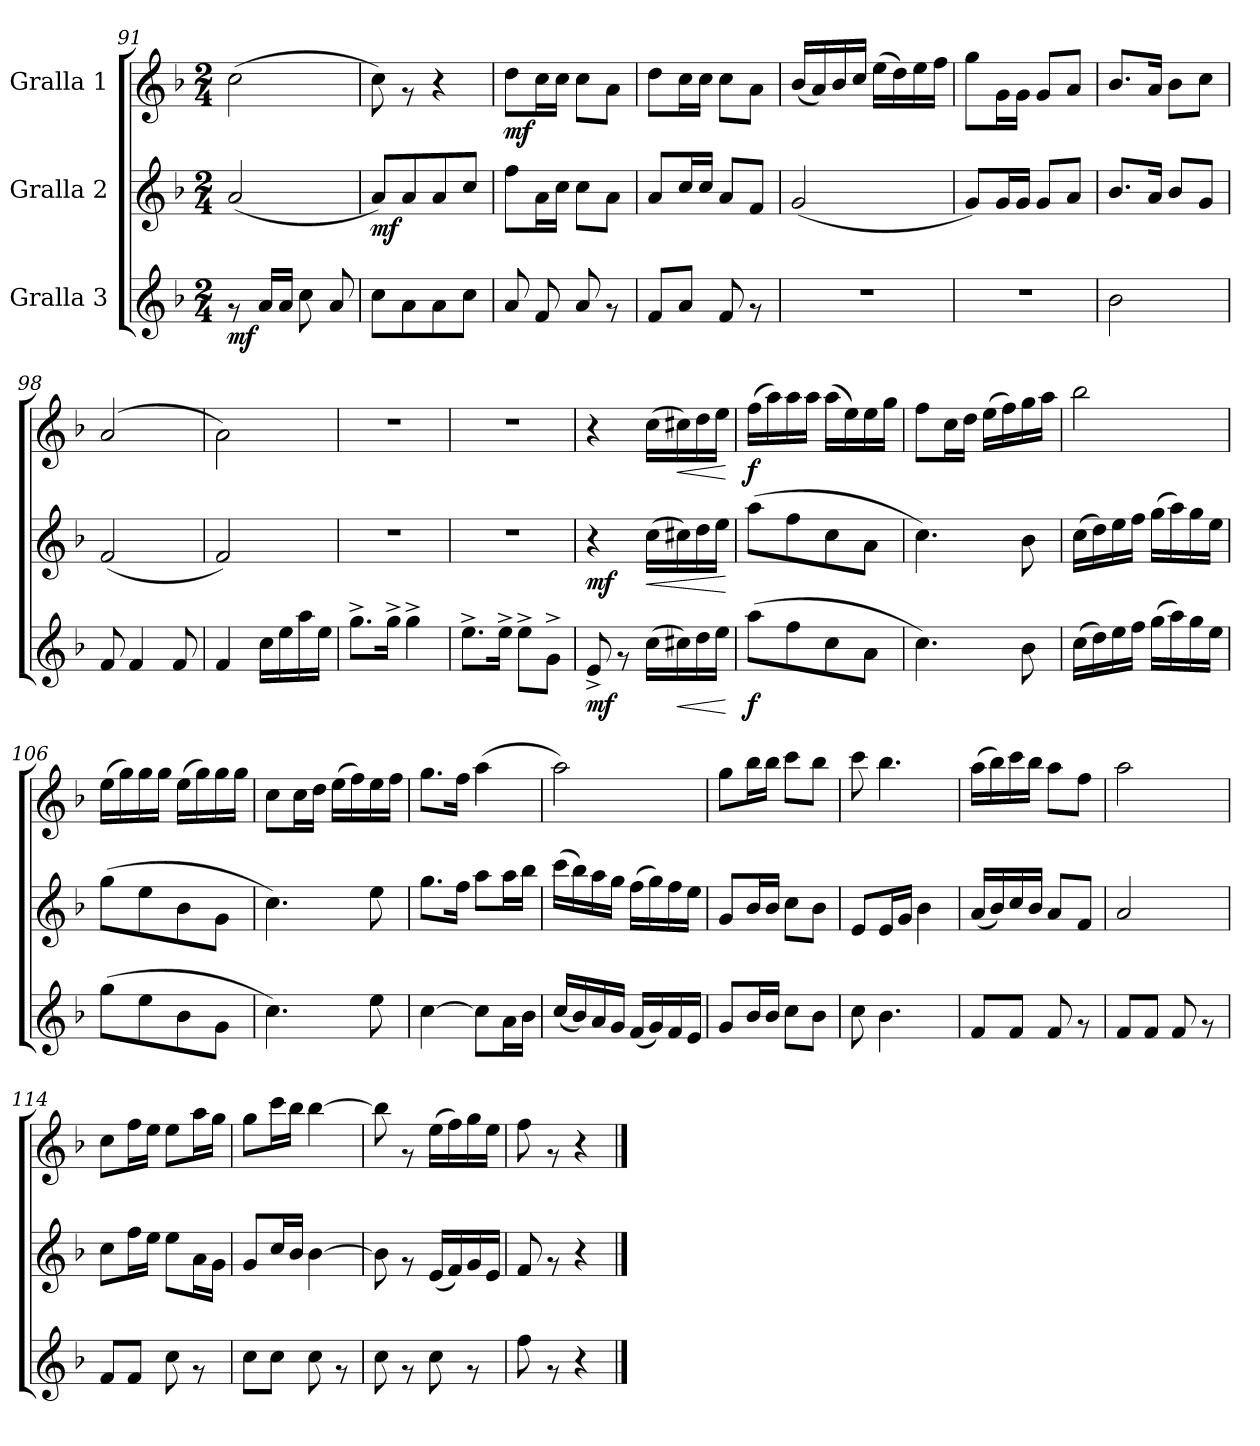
**kern	**dynam	**kern	**dynam	**kern	**dynam
*part3	*part3	*part2	*part2	*part1	*part1
*staff3	*staff3	*staff2	*staff2	*staff1	*staff1
*I"Gralla 3	*	*I"Gralla 2	*	*I"Gralla 1	*
*clefG2	*	*clefG2	*	*clefG2	*
*k[b-]	*	*k[b-]	*	*k[b-]	*
*F:	*	*F:	*	*F:	*
*M2/4	*	*M2/4	*	*M2/4	*
=91	=91	=91	=91	=91	=91
!	!LO:DY:b	!	!	!	!
8rg	mf	(<2a/	.	(>2cc\	.
16a/LL	.	.	.	.	.
16a/JJ	.	.	.	.	.
8cc\	.	.	.	.	.
8a/	.	.	.	.	.
=92	=92	=92	=92	=92	=92
!	!	!	!LO:DY:b	!	!
8cc\L	.	8a/L)	mf	8cc\)	.
8a\	.	8a/	.	8rg	.
8a\	.	8a/	.	4r	.
8cc\J	.	8cc/J	.	.	.
=93	=93	=93	=93	=93	=93
!	!	!	!	!	!LO:DY:b
8a/	.	8ff\L	.	8dd\L	mf
8f/	.	16a\L	.	16cc\L	.
.	.	16cc\JJ	.	16cc\JJ	.
8a/	.	8cc\L	.	8cc\L	.
8rg	.	8a\J	.	8a\J	.
=94	=94	=94	=94	=94	=94
8f/L	.	8a/L	.	8dd\L	.
8a/J	.	16cc/L	.	16cc\L	.
.	.	16cc/JJ	.	16cc\JJ	.
8f/	.	8a/L	.	8cc\L	.
8rg	.	8f/J	.	8a\J	.
!!LO:LB:g=z
=95	=95	=95	=95	=95	=95
2r	.	(<2g/	.	(<16b-/LL	.
.	.	.	.	16a/)	.
.	.	.	.	16b-/	.
.	.	.	.	16cc/JJ	.
.	.	.	.	(>16ee\LL	.
.	.	.	.	16dd\)	.
.	.	.	.	16ee\	.
.	.	.	.	16ff\JJ	.
=96	=96	=96	=96	=96	=96
2r	.	8g/L)	.	8gg\L	.
.	.	16g/L	.	16g\L	.
.	.	16g/JJ	.	16g\JJ	.
.	.	8g/L	.	8g/L	.
.	.	8a/J	.	8a/J	.
=97	=97	=97	=97	=97	=97
2b-\	.	8.b-/L	.	8.b-/L	.
.	.	16a/Jk	.	16a/Jk	.
.	.	8b-/L	.	8b-\L	.
.	.	8g/J	.	8cc\J	.
=98	=98	=98	=98	=98	=98
8f/	.	(<2f/	.	(>2a/	.
4f/	.	.	.	.	.
8f/	.	.	.	.	.
=99	=99	=99	=99	=99	=99
4f/	.	2f/)	.	2a\)	.
16cc\LL	.	.	.	.	.
16ee\	.	.	.	.	.
16aa\	.	.	.	.	.
16ee\JJ	.	.	.	.	.
=100	=100	=100	=100	=100	=100
8.gg^\L	.	2r	.	2r	.
16gg^\Jk	.	.	.	.	.
4gg^\	.	.	.	.	.
=101	=101	=101	=101	=101	=101
8.ee^\L	.	2r	.	2r	.
16ee^\Jk	.	.	.	.	.
8ee^\L	.	.	.	.	.
8g^\J	.	.	.	.	.
=102	=102	=102	=102	=102	=102
!	!LO:DY:b	!	!LO:DY:b	!	!
8e^/	mf	4r	mf	4r	.
8rg	.	.	.	.	.
!	!	!	!LO:HP:b	!	!
(>16cc\LL	.	(>16cc\LL	<	(>16cc\LL	.
!	!LO:HP:b	!	!	!	!LO:HP:b
16cc#X\)	<	16cc#X\)	.	16cc#X\)	<
16dd\	.	16dd\	.	16dd\	.
16ee\JJ	.	16ee\JJ	.	16ee\JJ	.
.	[	.	[	.	[
!!LO:LB:g=z
=103	=103	=103	=103	=103	=103
!	!LO:DY:b	!	!	!	!LO:DY:b
(>8aa\L	f	(>8aa\L	.	(>16ff\LL	f
.	.	.	.	16aa\)	.
8ff\	.	8ff\	.	16aa\	.
.	.	.	.	16aa\JJ	.
8cc\	.	8cc\	.	(>16aa\LL	.
.	.	.	.	16ee\)	.
8a\J	.	8a\J	.	16ee\	.
.	.	.	.	16gg\JJ	.
=104	=104	=104	=104	=104	=104
4.cc\)	.	4.cc\)	.	8ff\L	.
.	.	.	.	16cc\L	.
.	.	.	.	16dd\JJ	.
.	.	.	.	(>16ee\LL	.
.	.	.	.	16ff\)	.
8b-\	.	8b-\	.	16gg\	.
.	.	.	.	16aa\JJ	.
=105	=105	=105	=105	=105	=105
(>16cc\LL	.	(>16cc\LL	.	2bb-\	.
16dd\)	.	16dd\)	.	.	.
16ee\	.	16ee\	.	.	.
16ff\JJ	.	16ff\JJ	.	.	.
(>16gg\LL	.	(>16gg\LL	.	.	.
16aa\)	.	16aa\)	.	.	.
16gg\	.	16gg\	.	.	.
16ee\JJ	.	16ee\JJ	.	.	.
=106	=106	=106	=106	=106	=106
(>8gg\L	.	(>8gg\L	.	(>16ee\LL	.
.	.	.	.	16gg\)	.
8ee\	.	8ee\	.	16gg\	.
.	.	.	.	16gg\JJ	.
8b-\	.	8b-\	.	(>16ee\LL	.
.	.	.	.	16gg\)	.
8g\J	.	8g\J	.	16gg\	.
.	.	.	.	16gg\JJ	.
=107	=107	=107	=107	=107	=107
4.cc\)	.	4.cc\)	.	8cc\L	.
.	.	.	.	16cc\L	.
.	.	.	.	16dd\JJ	.
.	.	.	.	(>16ee\LL	.
.	.	.	.	16ff\)	.
8ee\	.	8ee\	.	16ee\	.
.	.	.	.	16ff\JJ	.
=108	=108	=108	=108	=108	=108
[4cc\	.	8.gg\L	.	8.gg\L	.
.	.	16ff\Jk	.	16ff\Jk	.
8cc\L]	.	8aa\L	.	(>4aa\	.
16a\L	.	16aa\L	.	.	.
16b-\JJ	.	16bb-\JJ	.	.	.
=109	=109	=109	=109	=109	=109
(<16cc/LL	.	(>16ccc\LL	.	2aa\)	.
16b-/)	.	16bb-\)	.	.	.
16a/	.	16aa\	.	.	.
16g/JJ	.	16gg\JJ	.	.	.
(<16f/LL	.	(>16ff\LL	.	.	.
16g/)	.	16gg\)	.	.	.
16f/	.	16ff\	.	.	.
16e/JJ	.	16ee\JJ	.	.	.
!!LO:LB:g=z
=110	=110	=110	=110	=110	=110
8g/L	.	8g/L	.	8gg\L	.
16b-/L	.	16b-/L	.	16bb-\L	.
16b-/JJ	.	16b-/JJ	.	16bb-\JJ	.
8cc\L	.	8cc\L	.	8ccc\L	.
8b-\J	.	8b-\J	.	8bb-\J	.
=111	=111	=111	=111	=111	=111
8cc\	.	8e/L	.	8ccc\	.
4.b-\	.	16e/L	.	4.bb-\	.
.	.	16g/JJ	.	.	.
.	.	4b-\	.	.	.
=112	=112	=112	=112	=112	=112
8f/L	.	(<16a/LL	.	(>16aa\LL	.
.	.	16b-/)	.	16bb-\)	.
8f/J	.	16cc/	.	16ccc\	.
.	.	16b-/JJ	.	16bb-\JJ	.
8f/	.	8a/L	.	8aa\L	.
8rg	.	8f/J	.	8ff\J	.
=113	=113	=113	=113	=113	=113
8f/L	.	2a/	.	2aa\	.
8f/J	.	.	.	.	.
8f/	.	.	.	.	.
8rg	.	.	.	.	.
=114	=114	=114	=114	=114	=114
8f/L	.	8cc\L	.	8cc\L	.
8f/J	.	16ff\L	.	16ff\L	.
.	.	16ee\JJ	.	16ee\JJ	.
8cc\	.	8ee\L	.	8ee\L	.
8rg	.	16a\L	.	16aa\L	.
.	.	16g\JJ	.	16gg\JJ	.
=115	=115	=115	=115	=115	=115
8cc\L	.	8g/L	.	8gg\L	.
8cc\J	.	16cc/L	.	16ccc\L	.
.	.	16b-/JJ	.	16bb-\JJ	.
8cc\	.	[4b-\	.	[4bb-\	.
8rg	.	.	.	.	.
=116	=116	=116	=116	=116	=116
8cc\	.	8b-\]	.	8bb-\]	.
8rg	.	8rg	.	8rg	.
8cc\	.	(<16e/LL	.	(>16ee\LL	.
.	.	16f/)	.	16ff\)	.
8rg	.	16g/	.	16gg\	.
.	.	16e/JJ	.	16ee\JJ	.
=117	=117	=117	=117	=117	=117
8ff\	.	8f/	.	8ff\	.
8rg	.	8rg	.	8rg	.
4r	.	4r	.	4r	.
==	==	==	==	==	==
*-	*-	*-	*-	*-	*-
